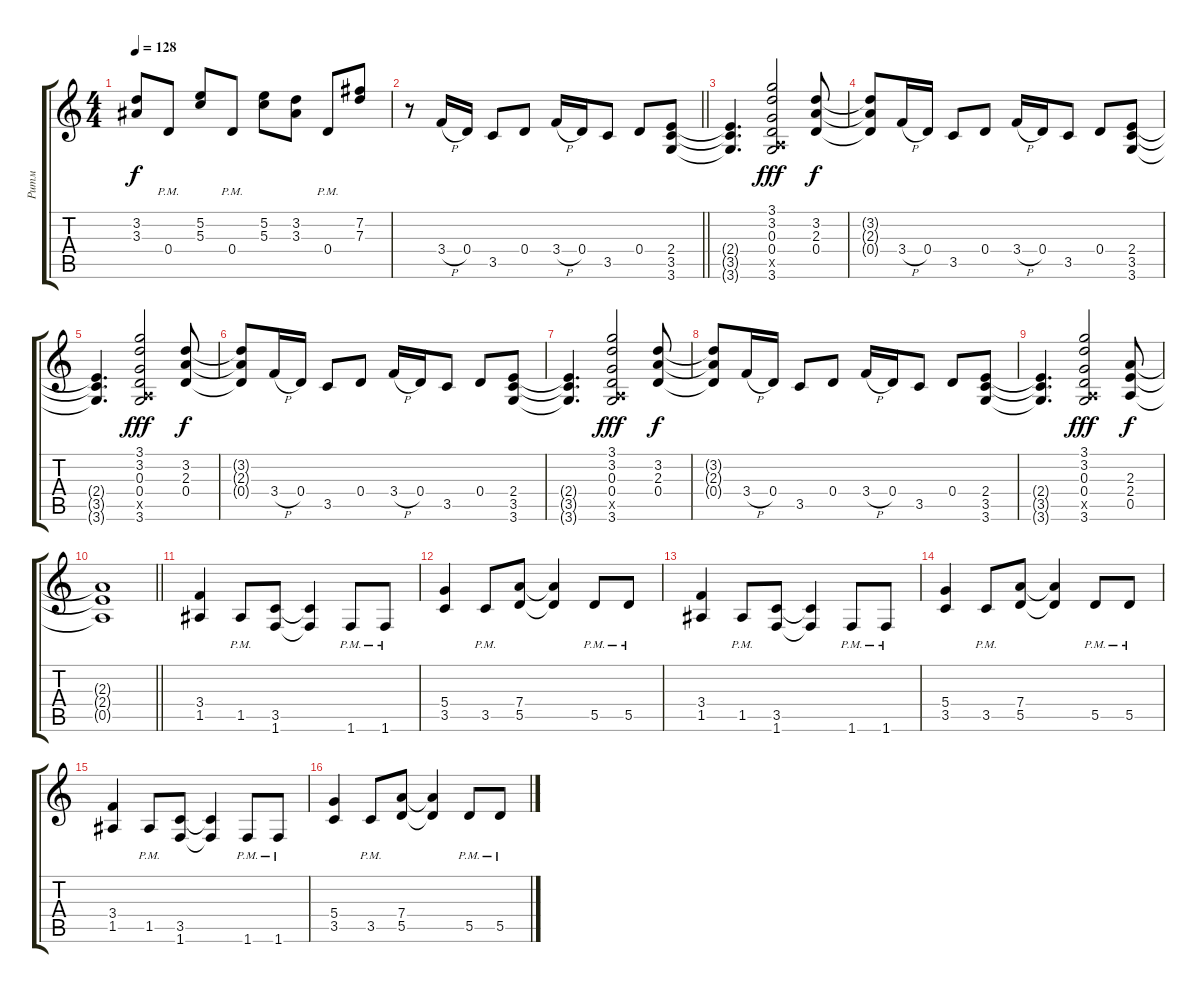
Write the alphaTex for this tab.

\track ("Ритм" "Ритм") {instrument distortionguitar}
\staff {score tabs}
\tuning (E4 B3 G3 D3 A2 E2) {hide}
\ts (4 4)
\tempo 128
\clef g2
\ks c
(3.2{t} 3.3{t}).8{dy f} 0.4{pm}.8 (5.2 5.3).8 0.4{pm}.8 (5.2 5.3).8 (3.2 3.3).8 0.4{pm}.8 (7.2 7.3).8 |
\barLineRight lightlight
r.8 3.4{h}.16 0.4.16 3.5.8 0.4.8 3.4{h}.16 0.4.16 3.5.8 0.4.8 (2.4 3.5 3.6).8 |
(2.4{t} 3.5{t} 3.6{t}).4{d} (3.1 3.2 0.3 0.4 0.5{x} 3.6).2{dy fff} (3.2 2.3 0.4).8{dy f} |
(3.2{t} 2.3{t} 0.4{t}).8 3.4{h}.16 0.4.16 3.5.8 0.4.8 3.4{h}.16 0.4.16 3.5.8 0.4.8 (2.4 3.5 3.6).8 |
(2.4{t} 3.5{t} 3.6{t}).4{d} (3.1 3.2 0.3 0.4 0.5{x} 3.6).2{dy fff} (3.2 2.3 0.4).8{dy f} |
(3.2{t} 2.3{t} 0.4{t}).8 3.4{h}.16 0.4.16 3.5.8 0.4.8 3.4{h}.16 0.4.16 3.5.8 0.4.8 (2.4 3.5 3.6).8 |
(2.4{t} 3.5{t} 3.6{t}).4{d} (3.1 3.2 0.3 0.4 0.5{x} 3.6).2{dy fff} (3.2 2.3 0.4).8{dy f} |
(3.2{t} 2.3{t} 0.4{t}).8 3.4{h}.16 0.4.16 3.5.8 0.4.8 3.4{h}.16 0.4.16 3.5.8 0.4.8 (2.4 3.5 3.6).8 |
(2.4{t} 3.5{t} 3.6{t}).4{d} (3.1 3.2 0.3 0.4 0.5{x} 3.6).2{dy fff} (2.3 2.4 0.5).8{dy f} |
\barLineRight lightlight
(2.3{t} 2.4{t} 0.5{t}).1 |
(3.4 1.5).4 1.5{pm}.8 (3.5 1.6).8 (3.5{t} 1.6{t}).4 1.6{pm}.8 1.6{pm}.8 |
(5.4 3.5).4 3.5{pm}.8 (7.4 5.5).8 (7.4{t} 5.5{t}).4 5.5{pm}.8 5.5{pm}.8 |
(3.4 1.5).4 1.5{pm}.8 (3.5 1.6).8 (3.5{t} 1.6{t}).4 1.6{pm}.8 1.6{pm}.8 |
(5.4 3.5).4 3.5{pm}.8 (7.4 5.5).8 (7.4{t} 5.5{t}).4 5.5{pm}.8 5.5{pm}.8 |
(3.4 1.5).4 1.5{pm}.8 (3.5 1.6).8 (3.5{t} 1.6{t}).4 1.6{pm}.8 1.6{pm}.8 |
(5.4 3.5).4 3.5{pm}.8 (7.4 5.5).8 (7.4{t} 5.5{t}).4 5.5{pm}.8 5.5{pm}.8
